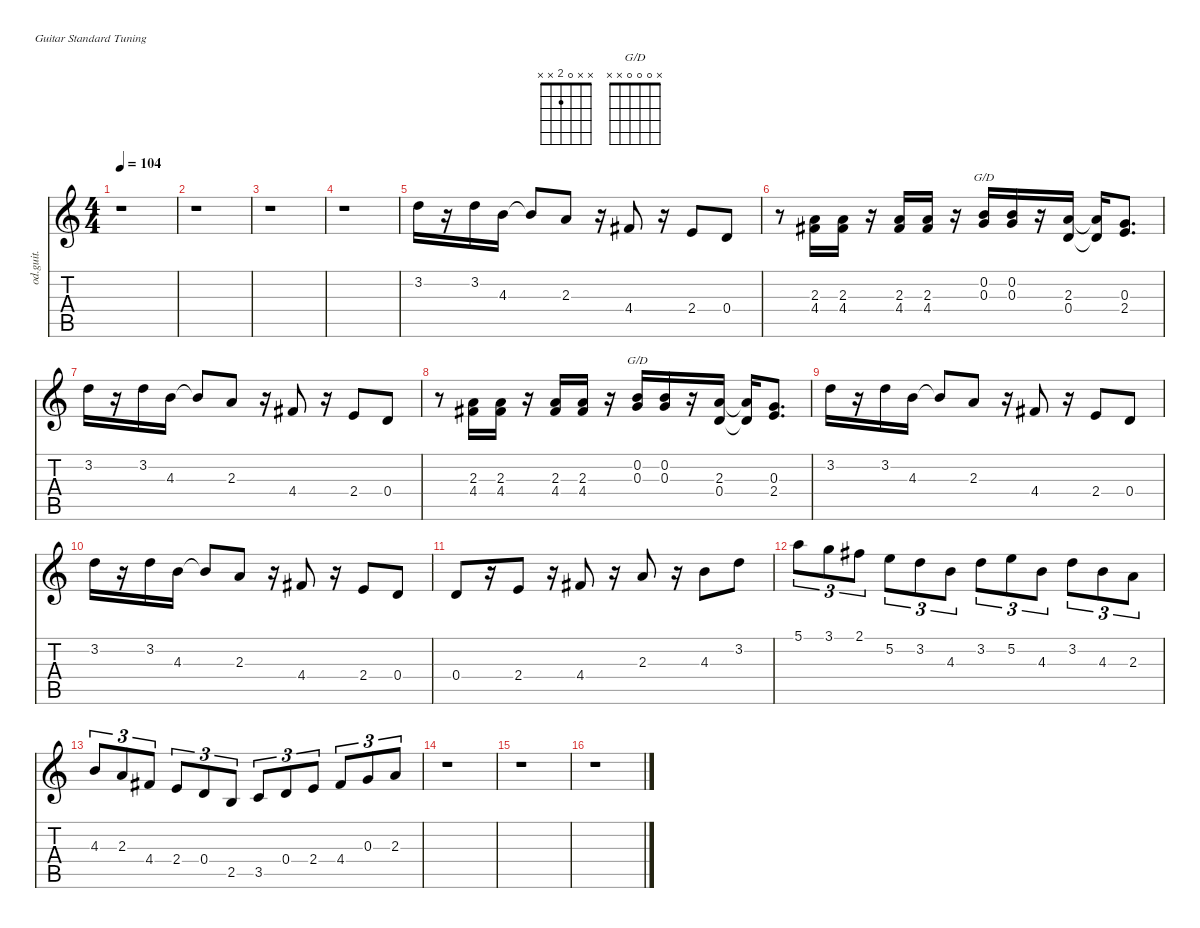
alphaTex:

\defaultSystemsLayout 4
\hideDynamics
\bracketExtendMode nobrackets
\otherSystemsTrackNameOrientation horizontal
\track ("Guitar Right" "od.guit.") {instrument overdrivenguitar}
\staff {score tabs}
\tuning (E4 B3 G3 D3 A2 E2)
\chord ("" x x 2 4 5 x)
\chord ("G/D" x 0 0 0 x x)
\chord ("" x x 2 0 x x)
\chord ("" x x 0 2 x x)
\ts (4 4)
\tempo 104
\clef g2
\ks c
r.1{dy f beam Down} |
r.1{beam Down} |
r.1{beam Down} |
r.1{beam Down} |
3.2.16{beam Down} r.16{beam Down} 3.2.16{beam Down} 4.3.16{beam Down} 4.3{t}.8{beam Up} 2.3.8{beam Up} r.16{beam Up} 4.4{acc #}.8{beam Up} r.16{beam Up} 2.4.8{beam Up} 0.4.8{beam Up} |
r.8{beam Down} (2.3 4.4{acc #}).16{ch "" beam Up} (2.3 4.4{acc #}).16{beam Up} r.16{beam Up} (2.3 4.4{acc #}).16{beam Up} (2.3 4.4{acc #}).16{beam Up} r.16{beam Up} (0.2 0.3).16{ch "G/D" beam Up} (0.2 0.3).16{beam Up} r.16{beam Up} (2.3 0.4).16{ch "" beam Up} (2.3{t} 0.4{t}).16{beam Up} (0.3 2.4).8{d ch "" beam Up} |
3.2.16{beam Down} r.16{beam Down} 3.2.16{beam Down} 4.3.16{beam Down} 4.3{t}.8{beam Up} 2.3.8{beam Up} r.16{beam Up} 4.4{acc #}.8{beam Up} r.16{beam Up} 2.4.8{beam Up} 0.4.8{beam Up} |
r.8{beam Down} (2.3 4.4{acc #}).16{ch "" beam Up} (2.3 4.4{acc #}).16{beam Up} r.16{beam Up} (2.3 4.4{acc #}).16{beam Up} (2.3 4.4{acc #}).16{beam Up} r.16{beam Up} (0.2 0.3).16{ch "G/D" beam Up} (0.2 0.3).16{beam Up} r.16{beam Up} (2.3 0.4).16{ch "" beam Up} (2.3{t} 0.4{t}).16{beam Up} (0.3 2.4).8{d ch "" beam Up} |
3.2.16{beam Down} r.16{beam Down} 3.2.16{beam Down} 4.3.16{beam Down} 4.3{t}.8{beam Up} 2.3.8{beam Up} r.16{beam Up} 4.4{acc #}.8{beam Up} r.16{beam Up} 2.4.8{beam Up} 0.4.8{beam Up} |
3.2.16{beam Down} r.16{beam Down} 3.2.16{beam Down} 4.3.16{beam Down} 4.3{t}.8{beam Up} 2.3.8{beam Up} r.16{beam Up} 4.4{acc #}.8{beam Up} r.16{beam Up} 2.4.8{beam Up} 0.4.8{beam Up} |
0.4.8{beam Up} r.16{beam Up} 2.4.8{beam Up} r.16{beam Up} 4.4{acc #}.8{beam Up} r.16{beam Up} 2.3.8{beam Up} r.16{beam Up} 4.3.8{beam Down} 3.2.8{beam Down} |
5.1.8{tu (3 2) beam Down} 3.1.8{tu (3 2) beam Down} 2.1{acc #}.8{tu (3 2) beam Down} 5.2.8{tu (3 2) beam Down} 3.2.8{tu (3 2) beam Down} 4.3.8{tu (3 2) beam Down} 3.2.8{tu (3 2) beam Down} 5.2.8{tu (3 2) beam Down} 4.3.8{tu (3 2) beam Down} 3.2.8{tu (3 2) beam Down} 4.3.8{tu (3 2) beam Down} 2.3.8{tu (3 2) beam Down} |
4.3.8{tu (3 2) beam Up} 2.3.8{tu (3 2) beam Up} 4.4{acc #}.8{tu (3 2) beam Up} 2.4.8{tu (3 2) beam Up} 0.4.8{tu (3 2) beam Up} 2.5.8{tu (3 2) beam Up} 3.5.8{tu (3 2) beam Up} 0.4.8{tu (3 2) beam Up} 2.4.8{tu (3 2) beam Up} 4.4{acc #}.8{tu (3 2) beam Up} 0.3.8{tu (3 2) beam Up} 2.3.8{tu (3 2) beam Up} |
r.1{beam Down} |
r.1{beam Down} |
r.1{beam Down}
